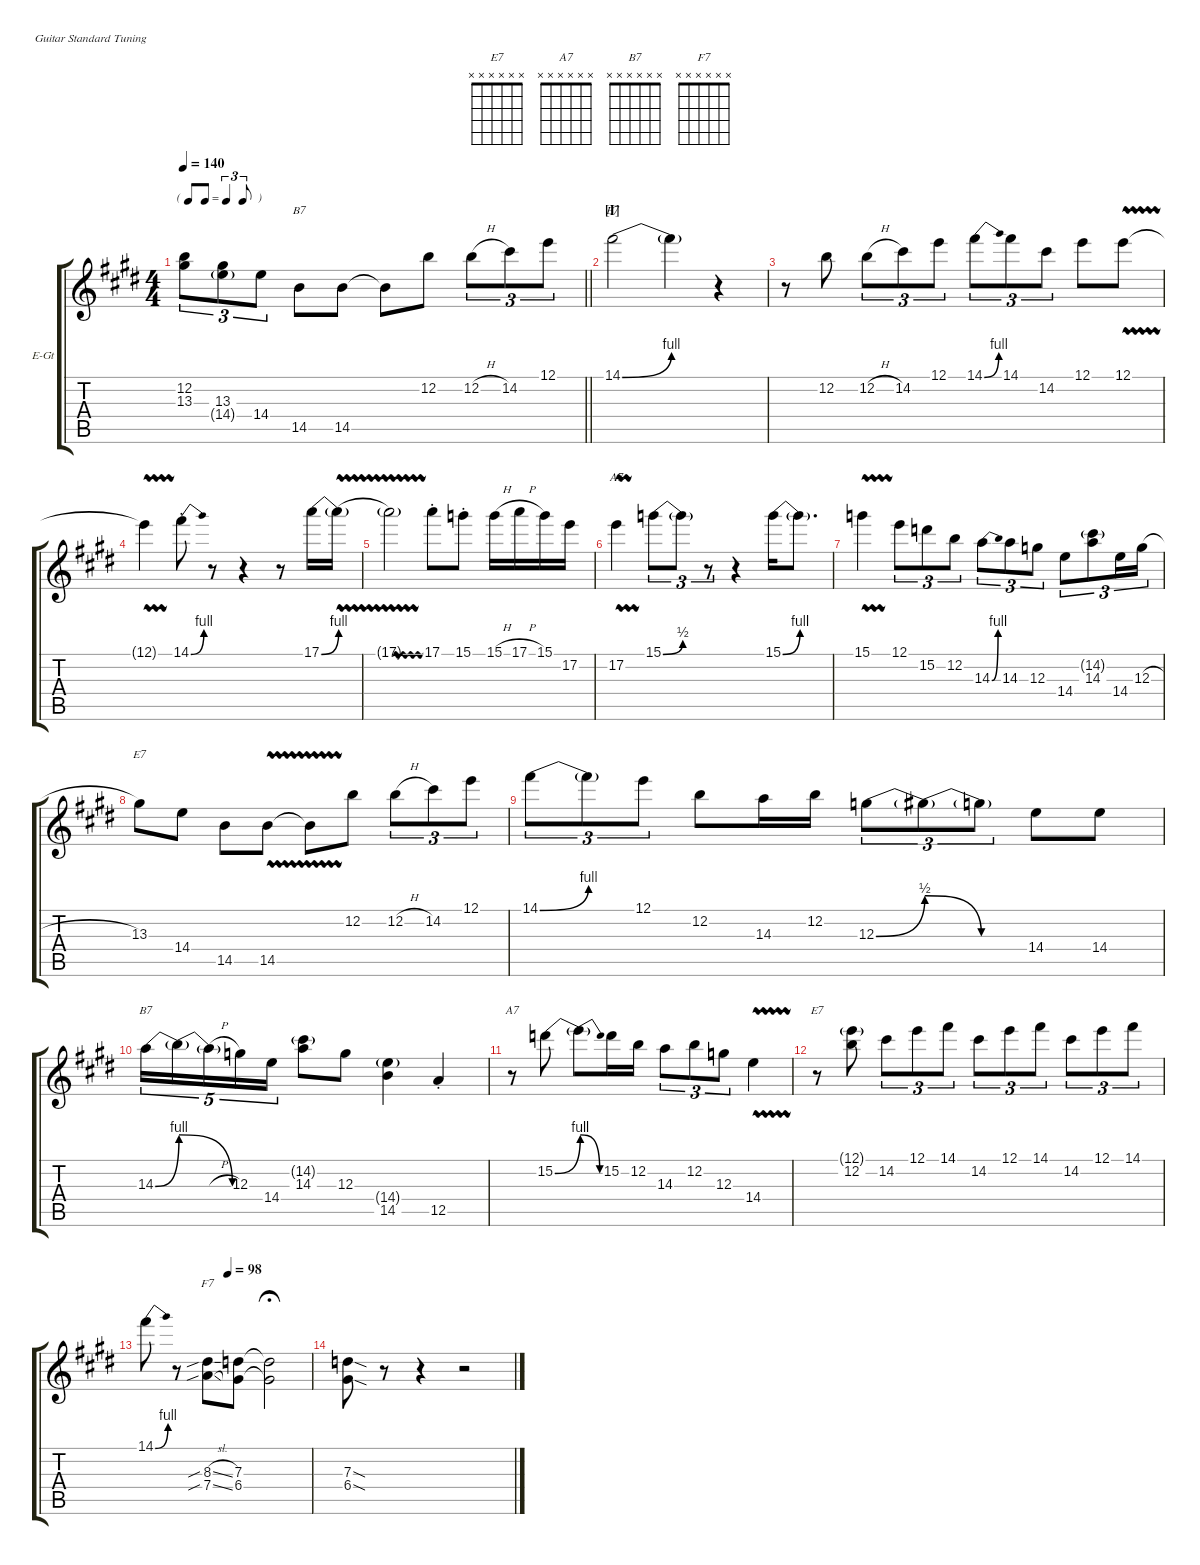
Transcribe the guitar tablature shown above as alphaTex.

\hideDynamics
\bracketExtendMode groupsimilarinstruments
\firstSystemTrackNameOrientation horizontal
\otherSystemsTrackNameOrientation horizontal
\track ("Guitar" "E-Gt") {instrument overdrivenguitar}
\staff {score tabs}
\tuning (E4 B3 G3 D3 A2 E2)
\chord ("E7" x x x x x x)
\chord ("A7" x x x x x x)
\chord ("B7" x x x x x x)
\chord ("F7" x x x x x x)
\ts (4 4)
\tf triplet8th
\scale
0.405997
\tempo 140
\accidentals auto
\clef g2
\ottava regular
\simile none
\barLineRight lightlight
\ks e
(12.2 13.3).8{tu (3 2) dy ff} (13.3 14.4{g}).8{tu (3 2)} 14.4.8{tu (3 2)} 14.5.8{ch "B7"} 14.5.8 14.5{t}.8 12.2.8 12.2{h}.8{tu (3 2)} 14.2.8{tu (3 2)} 12.1.8{tu (3 2)} |
\section ("I" "")
\scale
0.281641
\scale
0.342927 14.1{be (bend 0 0 60 4)}.2{ch "E7"} 14.1{be (hold 0 0 60 0) t}.4 r.4 |
\scale
0.312778
\scale
0.326087 r.8 12.2.8 12.2{h}.8{tu (3 2)} 14.2.8{tu (3 2)} 12.1.8{tu (3 2)} 14.1{be (bend 0 0 60 4)}.8{tu (3 2)} 14.1.8{tu (3 2)} 14.2.8{tu (3 2)} 12.1.8 12.1{vw}.8 |
\scale
0.382663
\scale
0.330836 12.1{vw t}.4 14.1{be (bend 0 0 60 4) st}.8 r.8 r.4 r.8 17.1{be (bend 0 0 60 4)}.16 17.1{be (hold 0 0 60 0) vw t}.16 |
\scale
0.302735
\scale
0.341654 17.1{vw t}.2 17.1{st}.8 15.1{st}.8{beam split} 15.1{h}.16 17.1{h}.16 15.1.16 17.2.16 |
\scale
0.315014
\scale
0.338599 17.2{vw}.4{ch "A7"} 15.1{be (bend 0 0 60 2)}.8{tu (3 2)} 15.1{be (hold 0 0 60 0) t}.8{tu (3 2)} r.8{tu (3 2)} r.4 15.1{be (bend 0 0 60 4)}.16 15.1{be (hold 0 0 60 0) t}.8{d} |
\scale
0.399202
\scale
0.320042 15.1{vw}.4 12.1.8{tu (3 2)} 15.2.8{tu (3 2)} 12.2.8{tu (3 2)} 14.3{be (bend 0 0 30.599999999999998 4)}.8{tu (3 2)} 14.3.8{tu (3 2)} 12.3.8{tu (3 2)} 14.4.8{tu (3 2)} (14.3 14.2{g}).8{tu (3 2)} 14.4.16{tu (3 2)} 12.3{h}.16{tu (3 2)} |
\scale
0.303682
\scale
0.361397 13.3.8{ch "E7"} 14.4.8 14.5.8 14.5{vw}.8 14.5{vw t}.8 12.2.8 12.2{h}.8{tu (3 2)} 14.2.8{tu (3 2)} 12.1.8{tu (3 2)} |
\scale
0.297722
\scale
0.311936 14.1{be (bend 0 0 60 4)}.8{tu (3 2)} 14.1{be (hold 0 0 60 0) t}.8{tu (3 2)} 12.1.8{tu (3 2)} 12.2.8 14.3.16 12.2.16 12.3{be (bend 0 0 59.4 2)}.8{tu (3 2)} 12.3{be (release 0 2 59.4 0) t}.8{tu (3 2)} 12.3{be (hold 0 0 60 0) t}.8{tu (3 2)} 14.4.8 14.4.8 |
\scale
0.415356
\scale
0.326771 14.3{be (bend 0 0 60 4)}.16{tu (5 4) ch "B7"} 14.3{be (release 0 4 60 0) t}.16{tu (5 4)} 14.3{h t}.16{tu (5 4)} 12.3.16{tu (5 4)} 14.4.16{tu (5 4)} (14.2{g} 14.3).8 12.3.8 (14.4{g} 14.5).4 12.5{st}.4 |
\scale
0.291646 r.8{ch "A7"} 15.2{be (bend 0 0 60 4)}.8 15.2{be (release 0 4 60 0) t}.8 15.2.16 12.2.16 14.3.8{tu (3 2)} 12.2.8{tu (3 2)} 12.3.8{tu (3 2)} 14.4{vw}.4 |
\scale
0.296773 r.8{ch "E7"} (12.1{g} 12.2).8 14.2.8{tu (3 2)} 12.1.8{tu (3 2)} 14.1.8{tu (3 2)} 14.2.8{tu (3 2)} 12.1.8{tu (3 2)} 14.1.8{tu (3 2)} 14.2.8{tu (3 2)} 12.1.8{tu (3 2)} 14.1.8{tu (3 2)} |
\scale
0.543719
\tempo (98 0.5)
14.1{be (bend 0 0 47.4 4)}.8 r.8 (8.3{sib sl} 7.4{sib sl}).8{ch "F7"} (7.3 6.4).8 (7.3{t} 6.4{t}).2{fermata (medium 0.5)} |
\scale
0.456007 (7.3{sod} 6.4{sod}).8 r.8 r.4 r.2
